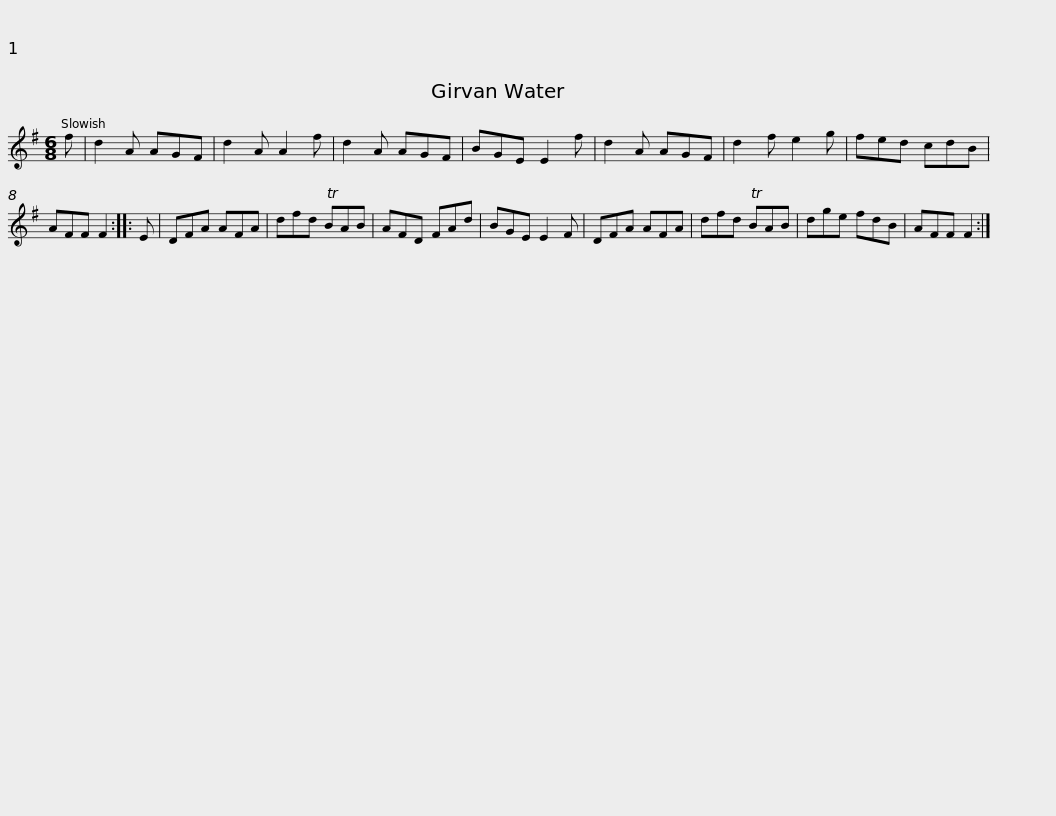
X:1
L:1/8
M:6/8
I:linebreak $
K:G
V:1 treble
V:1
 f | d2 A AGF | d2 A A2 f | d2 A AGF | BGE E2 f | %5
 d2 A AGF | d2 f e2 g | fed cdB | AFF F2 ::$ E | %10
 DFA AFA | dfd TBAB | AFD FAd | BGE E2 F | DFA AFA | %15
 dfd TBAB | dge fdB |$ AFF F2 :| %18
